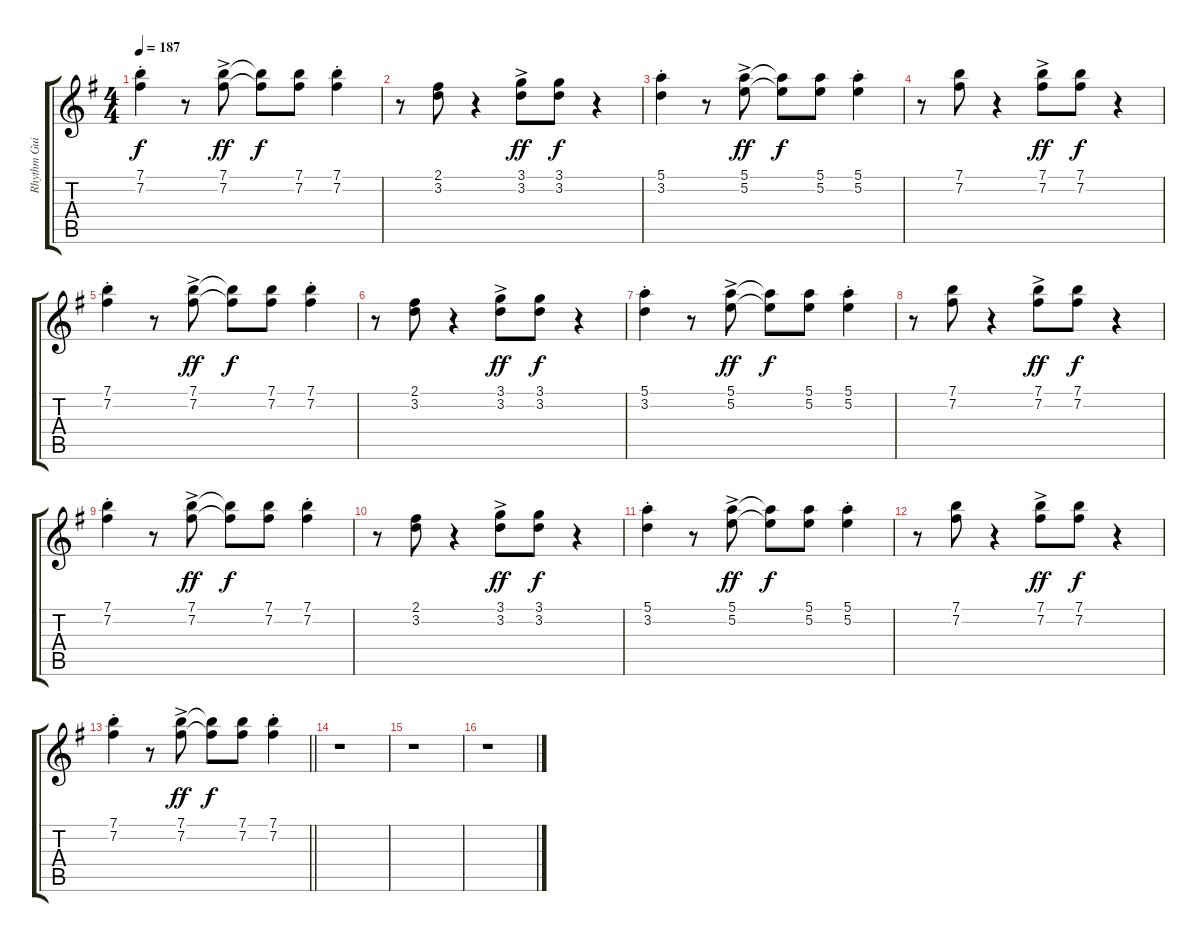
\track ("Rhythm Guitar II" "Rhythm Gui") {instrument electricguitarclean}
\staff {score tabs}
\tuning (E4 B3 G3 D3 A2 E2) {hide}
\ts (4 4)
\tempo 187
\clef g2
\ks g
(7.1{st} 7.2{st}).4{dy f} r.8 (7.1{ac} 7.2{ac}).8{dy ff} (7.1{t} 7.2{t}).8{dy f} (7.1 7.2).8 (7.1{st} 7.2{st}).4 |
r.8 (2.1 3.2).8 r.4 (3.1{ac} 3.2{ac}).8{dy ff} (3.1 3.2).8{dy f} r.4 |
(5.1{st} 3.2{st}).4 r.8 (5.1{ac} 5.2{ac}).8{dy ff} (5.1{t} 5.2{t}).8{dy f} (5.1 5.2).8 (5.1{st} 5.2{st}).4 |
r.8 (7.1 7.2).8 r.4 (7.1{ac} 7.2{ac}).8{dy ff} (7.1 7.2).8{dy f} r.4 |
(7.1{st} 7.2{st}).4 r.8 (7.1{ac} 7.2{ac}).8{dy ff} (7.1{t} 7.2{t}).8{dy f} (7.1 7.2).8 (7.1{st} 7.2{st}).4 |
r.8 (2.1 3.2).8 r.4 (3.1{ac} 3.2{ac}).8{dy ff} (3.1 3.2).8{dy f} r.4 |
(5.1{st} 3.2{st}).4 r.8 (5.1{ac} 5.2{ac}).8{dy ff} (5.1{t} 5.2{t}).8{dy f} (5.1 5.2).8 (5.1{st} 5.2{st}).4 |
r.8 (7.1 7.2).8 r.4 (7.1{ac} 7.2{ac}).8{dy ff} (7.1 7.2).8{dy f} r.4 |
(7.1{st} 7.2{st}).4 r.8 (7.1{ac} 7.2{ac}).8{dy ff} (7.1{t} 7.2{t}).8{dy f} (7.1 7.2).8 (7.1{st} 7.2{st}).4 |
r.8 (2.1 3.2).8 r.4 (3.1{ac} 3.2{ac}).8{dy ff} (3.1 3.2).8{dy f} r.4 |
(5.1{st} 3.2{st}).4 r.8 (5.1{ac} 5.2{ac}).8{dy ff} (5.1{t} 5.2{t}).8{dy f} (5.1 5.2).8 (5.1{st} 5.2{st}).4 |
r.8 (7.1 7.2).8 r.4 (7.1{ac} 7.2{ac}).8{dy ff} (7.1 7.2).8{dy f} r.4 |
\barLineRight lightlight
(7.1{st} 7.2{st}).4 r.8 (7.1{ac} 7.2{ac}).8{dy ff} (7.1{t} 7.2{t}).8{dy f} (7.1 7.2).8 (7.1{st} 7.2{st}).4 |
r.1 |
r.1 |
r.1
